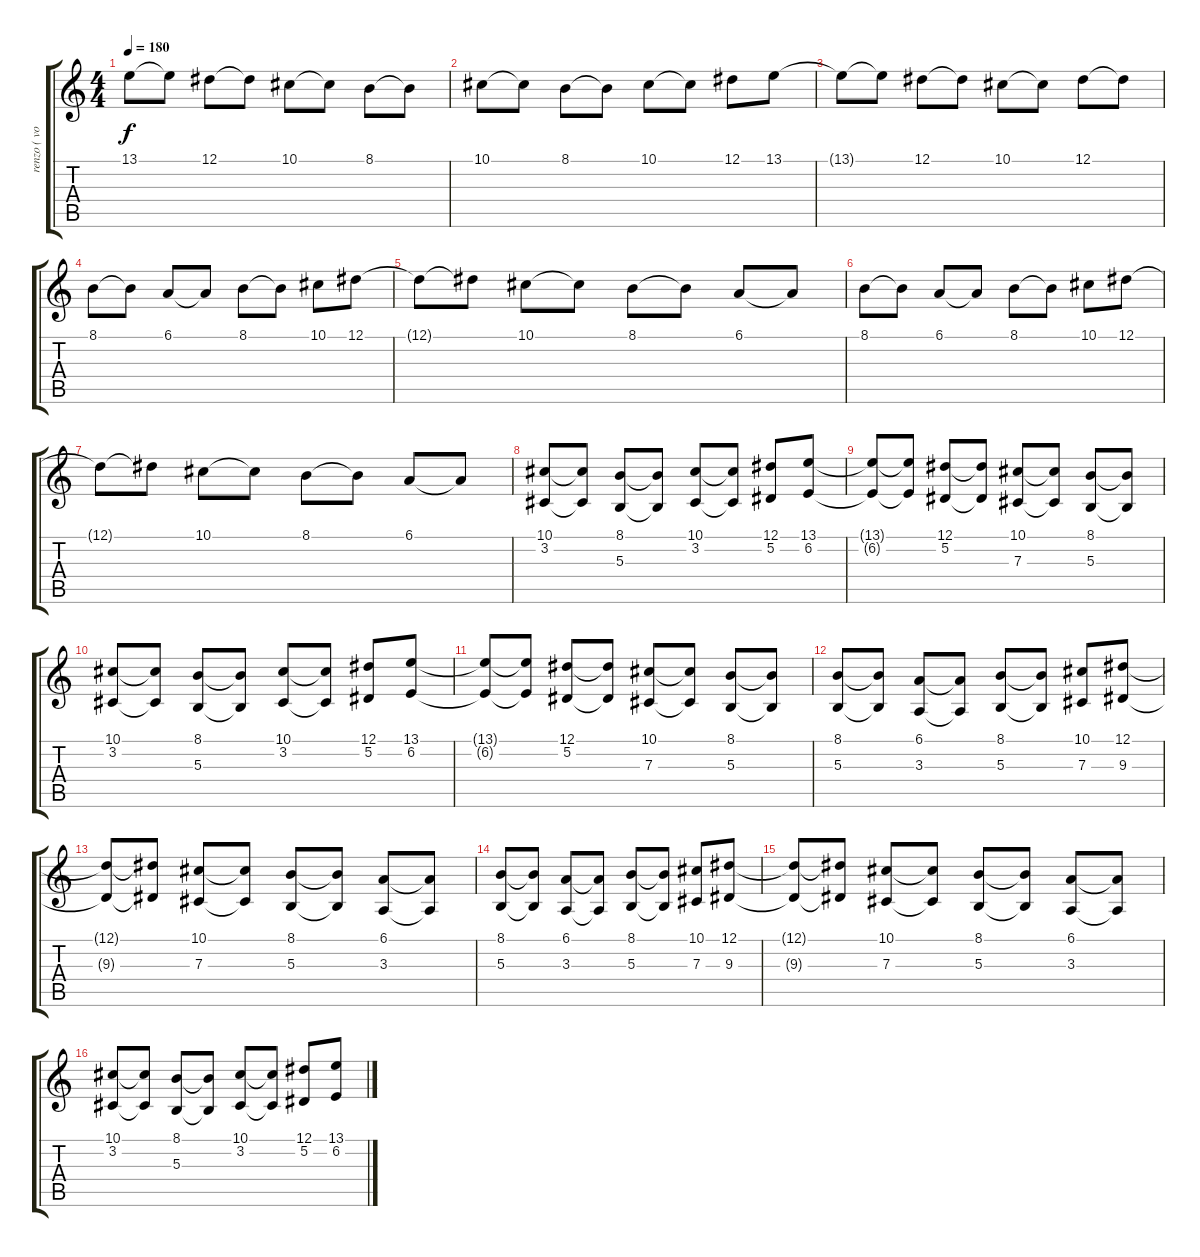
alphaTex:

\track ("renzo ( voz )" "renzo ( vo") {instrument frenchhorn}
\staff {score tabs}
\tuning (Eb4 Bb3 Gb3 Db3 Ab2 Eb2) {hide}
\ts (4 4)
\tempo 180
\clef g2
\ks c
13.1{t}.8{dy f} 13.1{t}.8 12.1.8 12.1{t}.8 10.1.8 10.1{t}.8 8.1.8 8.1{t}.8 |
10.1.8 10.1{t}.8 8.1.8 8.1{t}.8 10.1.8 10.1{t}.8 12.1.8 13.1.8 |
13.1{t}.8 13.1{t}.8 12.1.8 12.1{t}.8 10.1.8 10.1{t}.8 12.1.8 12.1{t}.8 |
8.1.8 8.1{t}.8 6.1.8 6.1{t}.8 8.1.8 8.1{t}.8 10.1.8 12.1.8 |
12.1{t}.8 12.1{t}.8 10.1.8 10.1{t}.8 8.1.8 8.1{t}.8 6.1.8 6.1{t}.8 |
8.1.8 8.1{t}.8 6.1.8 6.1{t}.8 8.1.8 8.1{t}.8 10.1.8 12.1.8 |
12.1{t}.8 12.1{t}.8 10.1.8 10.1{t}.8 8.1.8 8.1{t}.8 6.1.8 6.1{t}.8 |
(10.1 3.2).8 (10.1{t} 3.2{t}).8 (8.1 5.3).8 (8.1{t} 5.3{t}).8 (10.1 3.2).8 (10.1{t} 3.2{t}).8 (12.1 5.2).8 (13.1 6.2).8 |
(13.1{t} 6.2{t}).8 (13.1{t} 6.2{t}).8 (12.1 5.2).8 (12.1{t} 5.2{t}).8 (10.1 7.3).8 (10.1{t} 7.3{t}).8 (8.1 5.3).8 (8.1{t} 5.3{t}).8 |
(10.1 3.2).8 (10.1{t} 3.2{t}).8 (8.1 5.3).8 (8.1{t} 5.3{t}).8 (10.1 3.2).8 (10.1{t} 3.2{t}).8 (12.1 5.2).8 (13.1 6.2).8 |
(13.1{t} 6.2{t}).8 (13.1{t} 6.2{t}).8 (12.1 5.2).8 (12.1{t} 5.2{t}).8 (10.1 7.3).8 (10.1{t} 7.3{t}).8 (8.1 5.3).8 (8.1{t} 5.3{t}).8 |
(8.1 5.3).8 (8.1{t} 5.3{t}).8 (6.1 3.3).8 (6.1{t} 3.3{t}).8 (8.1 5.3).8 (8.1{t} 5.3{t}).8 (10.1 7.3).8 (12.1 9.3).8 |
(12.1{t} 9.3{t}).8 (12.1{t} 9.3{t}).8 (10.1 7.3).8 (10.1{t} 7.3{t}).8 (8.1 5.3).8 (8.1{t} 5.3{t}).8 (6.1 3.3).8 (6.1{t} 3.3{t}).8 |
(8.1 5.3).8 (8.1{t} 5.3{t}).8 (6.1 3.3).8 (6.1{t} 3.3{t}).8 (8.1 5.3).8 (8.1{t} 5.3{t}).8 (10.1 7.3).8 (12.1 9.3).8 |
(12.1{t} 9.3{t}).8 (12.1{t} 9.3{t}).8 (10.1 7.3).8 (10.1{t} 7.3{t}).8 (8.1 5.3).8 (8.1{t} 5.3{t}).8 (6.1 3.3).8 (6.1{t} 3.3{t}).8 |
(10.1 3.2).8 (10.1{t} 3.2{t}).8 (8.1 5.3).8 (8.1{t} 5.3{t}).8 (10.1 3.2).8 (10.1{t} 3.2{t}).8 (12.1 5.2).8 (13.1 6.2).8
